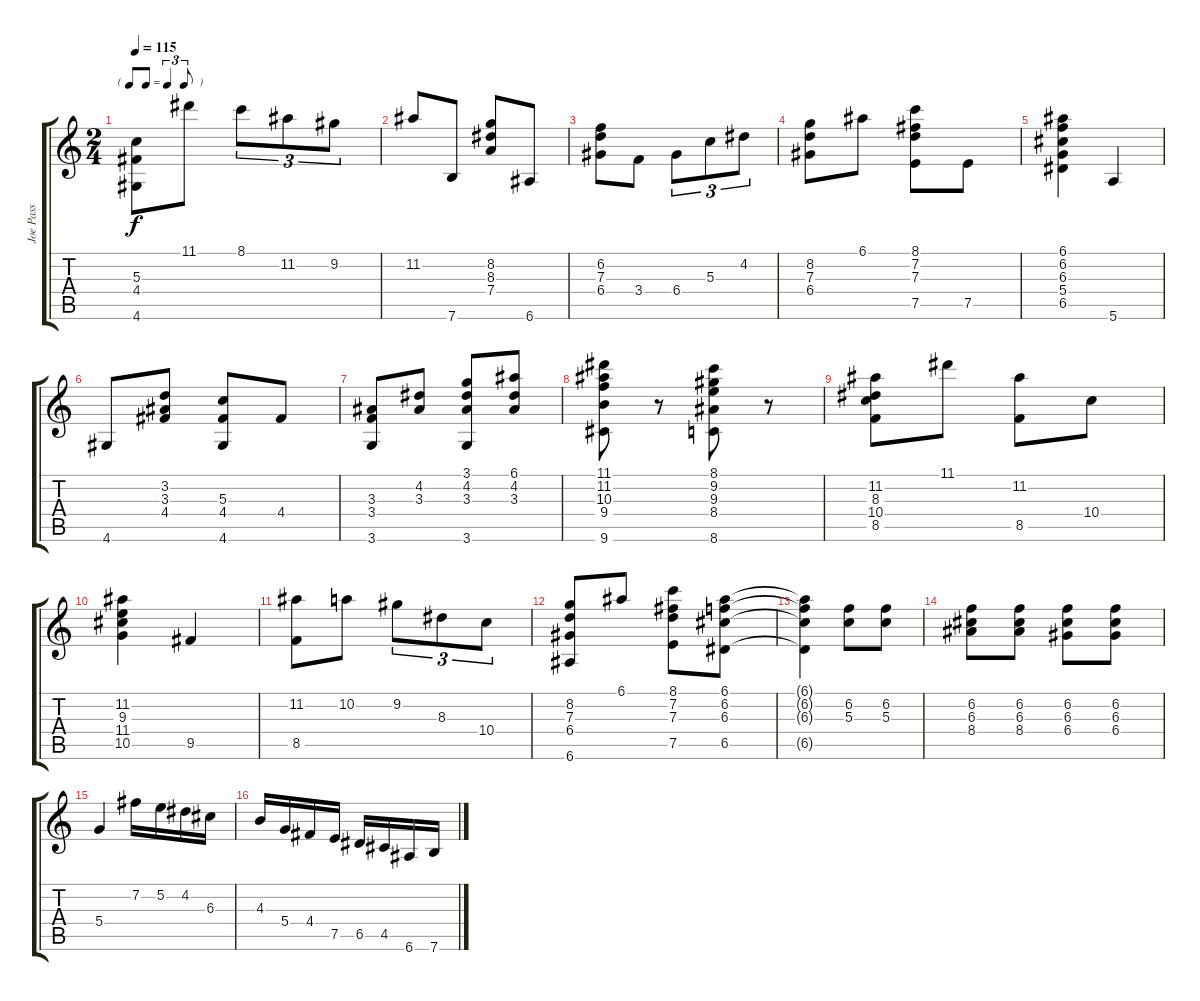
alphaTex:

\track ("Joe Pass" "Joe Pass") {instrument electricguitarjazz}
\staff {score tabs}
\tuning (E4 B3 G3 D3 A2 E2) {hide}
\ts (2 4)
\tf triplet8th
\tempo 115
\clef g2
\ks c
(5.3 4.4 4.6).8{dy f} 11.1.8 8.1.8{tu (3 2)} 11.2.8{tu (3 2)} 9.2.8{tu (3 2)} |
11.2.8 7.6.8 (8.2 8.3 7.4).8 6.6.8 |
(6.2 7.3 6.4).8 3.4.8 6.4.8{tu (3 2)} 5.3.8{tu (3 2)} 4.2.8{tu (3 2)} |
(8.2 7.3 6.4).8 6.1.8 (8.1 7.2 7.3 7.5).8 7.5.8 |
(6.1 6.2 6.3 5.4 6.5).4 5.6.4 |
4.6.8 (3.2 3.3 4.4).8 (5.3 4.4 4.6).8 4.4.8 |
(3.3 3.4 3.6).8 (4.2 3.3).8 (3.1 4.2 3.3 3.6).8 (6.1 4.2 3.3).8 |
(11.1 11.2 10.3 9.4 9.6).8 r.8 (8.1 9.2 9.3 8.4 8.6).8 r.8 |
(11.2 8.3 10.4 8.5).8 11.1.8 (11.2 8.5).8 10.4.8 |
(11.2 9.3 11.4 10.5).4 9.5.4 |
(11.2 8.5).8 10.2.8 9.2.8{tu (3 2)} 8.3.8{tu (3 2)} 10.4.8{tu (3 2)} |
(8.2 7.3 6.4 6.6).8 6.1.8 (8.1 7.2 7.3 7.5).8 (6.1 6.2 6.3 6.5).8 |
(6.1{t} 6.2{t} 6.3{t} 6.5{t}).4 (6.2 5.3).8 (6.2 5.3).8 |
(6.2 6.3 8.4).8 (6.2 6.3 8.4).8 (6.2 6.3 6.4).8 (6.2 6.3 6.4).8 |
5.4.4 7.2.16 5.2.16 4.2.16 6.3.16 |
4.3.16 5.4.16 4.4.16 7.5.16 6.5.16 4.5.16 6.6.16 7.6.16
